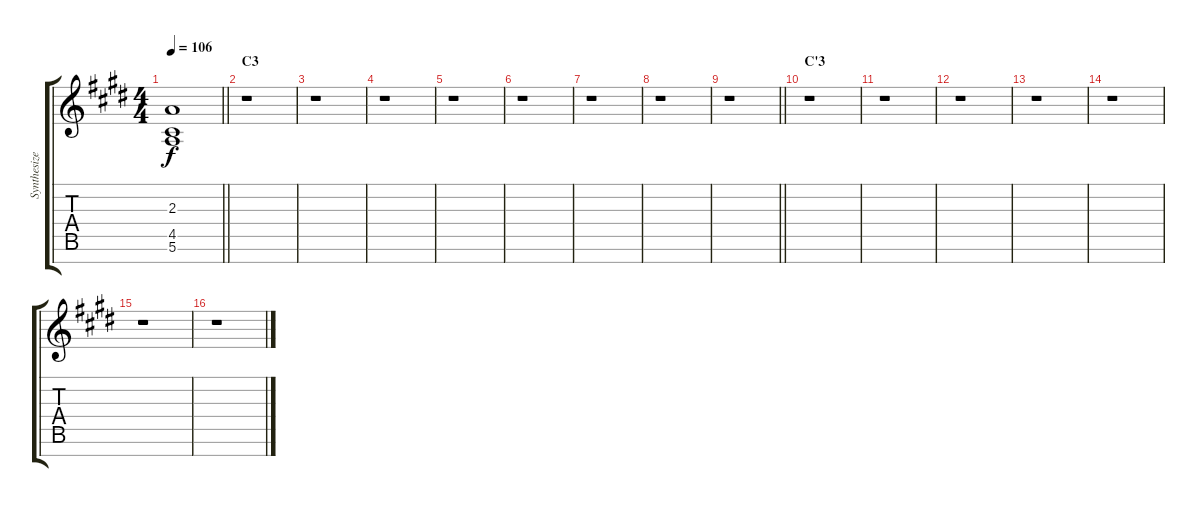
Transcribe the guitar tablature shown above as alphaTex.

\track ("Synthesizer" "Synthesize") {instrument pad2warm}
\staff {score tabs}
\tuning (E5 B4 G4 D4 A3 E3 B2) {hide}
\ts (4 4)
\tempo 106
\clef g2
\barLineRight lightlight
\ks e
(2.3{t} 4.5{t} 5.6{t}).1{dy f} |
\section ("" "C3")
r.1 |
r.1 |
r.1 |
r.1 |
r.1 |
r.1 |
r.1 |
\barLineRight lightlight
r.1 |
\section ("" "C'3")
r.1 |
r.1 |
r.1 |
r.1 |
r.1 |
r.1 |
r.1
